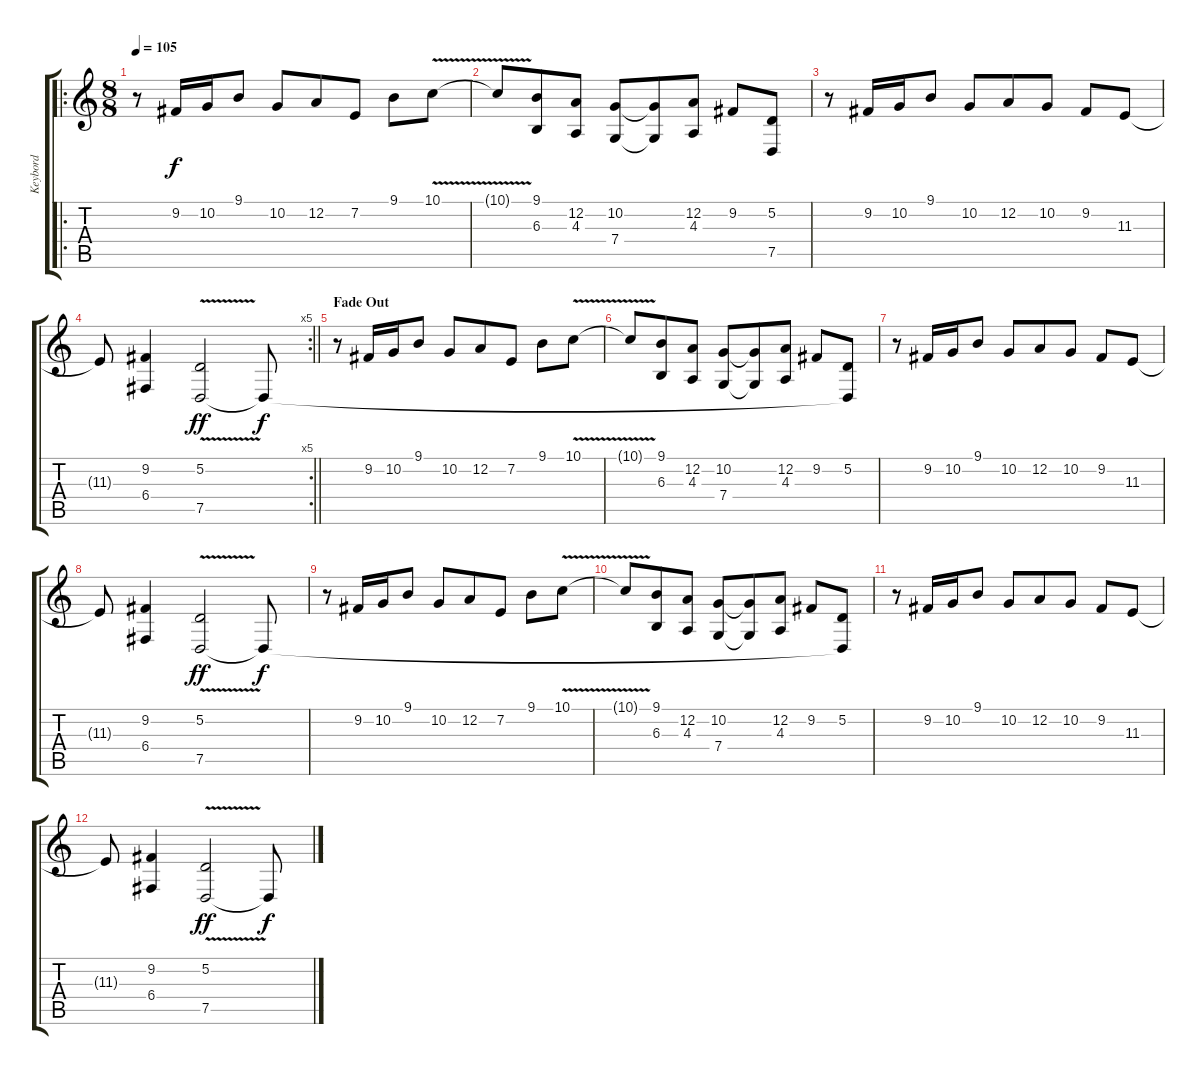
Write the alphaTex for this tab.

\track ("Keybord" "Keybord") {instrument lead2sawtooth}
\staff {score tabs}
\tuning (D4 A3 F3 C3 G2 D2) {hide}
\ro
\ts (8 8)
\tempo 105
\clef g2
\ks c
r.8{dy f instrument lead2sawtooth} 9.2.16 10.2.16 9.1.8 10.2.8 12.2.8 7.2.8 9.1.8 10.1{v}.8 |
10.1{t}.8 (9.1 6.3).8 (12.2 4.3).8 (10.2 7.4).8 (10.2{t} 7.4{t}).8 (12.2 4.3).8 9.2.8 (5.2 7.5{t}).8 |
r.8 9.2.16 10.2.16 9.1.8 10.2.8 12.2.8 10.2.8 9.2.8 11.3.8 |
\rc 5
\barLineRight lightlight
11.3{t}.8 (9.2 6.4).4 (5.2{v} 7.5).2{dy ff} 7.5{t}.8{dy f} |
\section ("" "Fade Out")
r.8{instrument lead2sawtooth} 9.2.16 10.2.16 9.1.8 10.2.8 12.2.8 7.2.8 9.1.8 10.1{v}.8 |
10.1{t}.8 (9.1 6.3).8 (12.2 4.3).8 (10.2 7.4).8 (10.2{t} 7.4{t}).8 (12.2 4.3).8 9.2.8 (5.2 7.5{t}).8 |
r.8 9.2.16 10.2.16 9.1.8 10.2.8 12.2.8 10.2.8 9.2.8 11.3.8 |
11.3{t}.8 (9.2 6.4).4 (5.2{v} 7.5).2{dy ff} 7.5{t}.8{dy f} |
r.8{instrument lead2sawtooth} 9.2.16 10.2.16 9.1.8 10.2.8 12.2.8 7.2.8 9.1.8 10.1{v}.8 |
10.1{t}.8 (9.1 6.3).8 (12.2 4.3).8 (10.2 7.4).8 (10.2{t} 7.4{t}).8 (12.2 4.3).8 9.2.8 (5.2 7.5{t}).8 |
r.8 9.2.16 10.2.16 9.1.8 10.2.8 12.2.8 10.2.8 9.2.8 11.3.8 |
11.3{t}.8 (9.2 6.4).4 (5.2{v} 7.5).2{dy ff} 7.5{t}.8{dy f}
